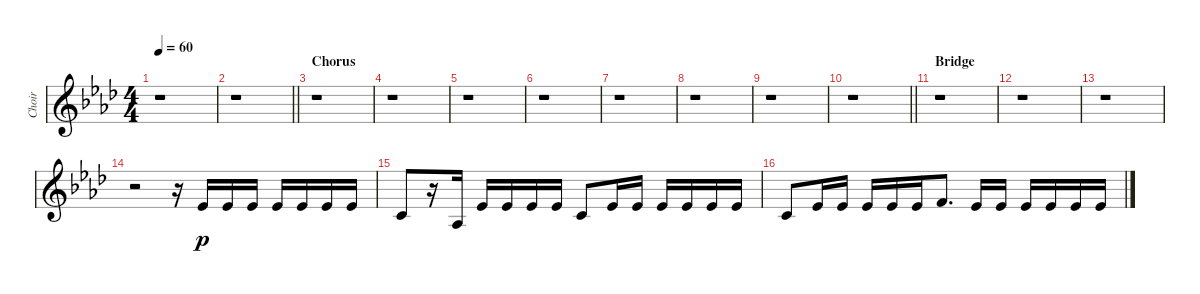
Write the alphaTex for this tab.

\track ("Choir" "Choir") {instrument oboe}
\staff {score}
\tuning (E4 B3 G3 D3 A2 E2) {hide}
\ts (4 4)
\tempo 60
\clef g2
\ks fminor
r.1{dy f} |
\barLineRight lightlight
r.1 |
\section ("" "Chorus")
r.1 |
r.1 |
r.1 |
r.1 |
r.1 |
r.1 |
r.1 |
\barLineRight lightlight
r.1 |
\section ("" "Bridge")
r.1 |
r.1 |
r.1 |
r.2 r.16 4.2.16{dy p} 4.2.16 4.2.16 4.2.16 4.2.16 4.2.16 4.2.16 |
1.2.8 r.16 1.3.16 4.2.16 4.2.16 4.2.16 4.2.16 1.2.8 4.2.16 4.2.16 4.2.16 4.2.16 4.2.16 4.2.16 |
1.2.8 4.2.16 4.2.16 4.2.16 4.2.16 4.2.16 1.1.8{d} 4.2.16 4.2.16 4.2.16 4.2.16 4.2.16 4.2.16
